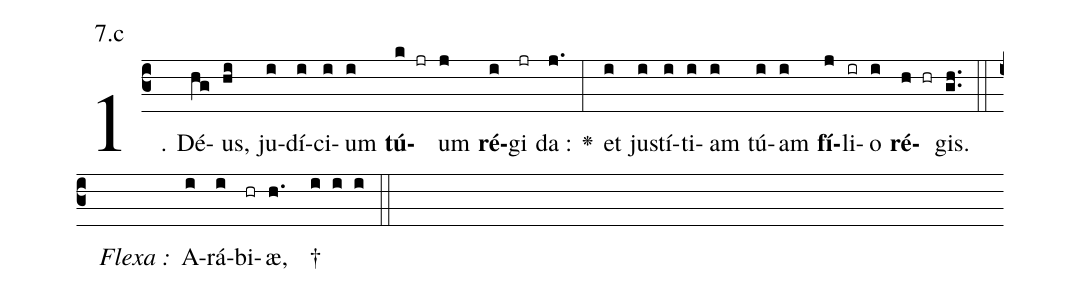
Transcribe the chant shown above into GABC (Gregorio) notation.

mode: 7.c;
%%
(c3)
1.( )
Dé(hg)us,(hi) ju(i)dí(i)ci(i)um(i) <b>tú</b>(k jr)um(j) <b>ré</b>(i)gi(jr) da :(j.) <v>\greheightstar</v>(:)
et(i) ju(i)stí(i)ti(i)am(i) tú(i)am(i) <b>fí</b>(j)li(ir)o(i) <b>ré</b>(h hr)gis.(gh..) (::)
<i>Flexa :</i>()
A(i)rá(i)bi(hr)æ,(h. ) †(i i i) (::)
